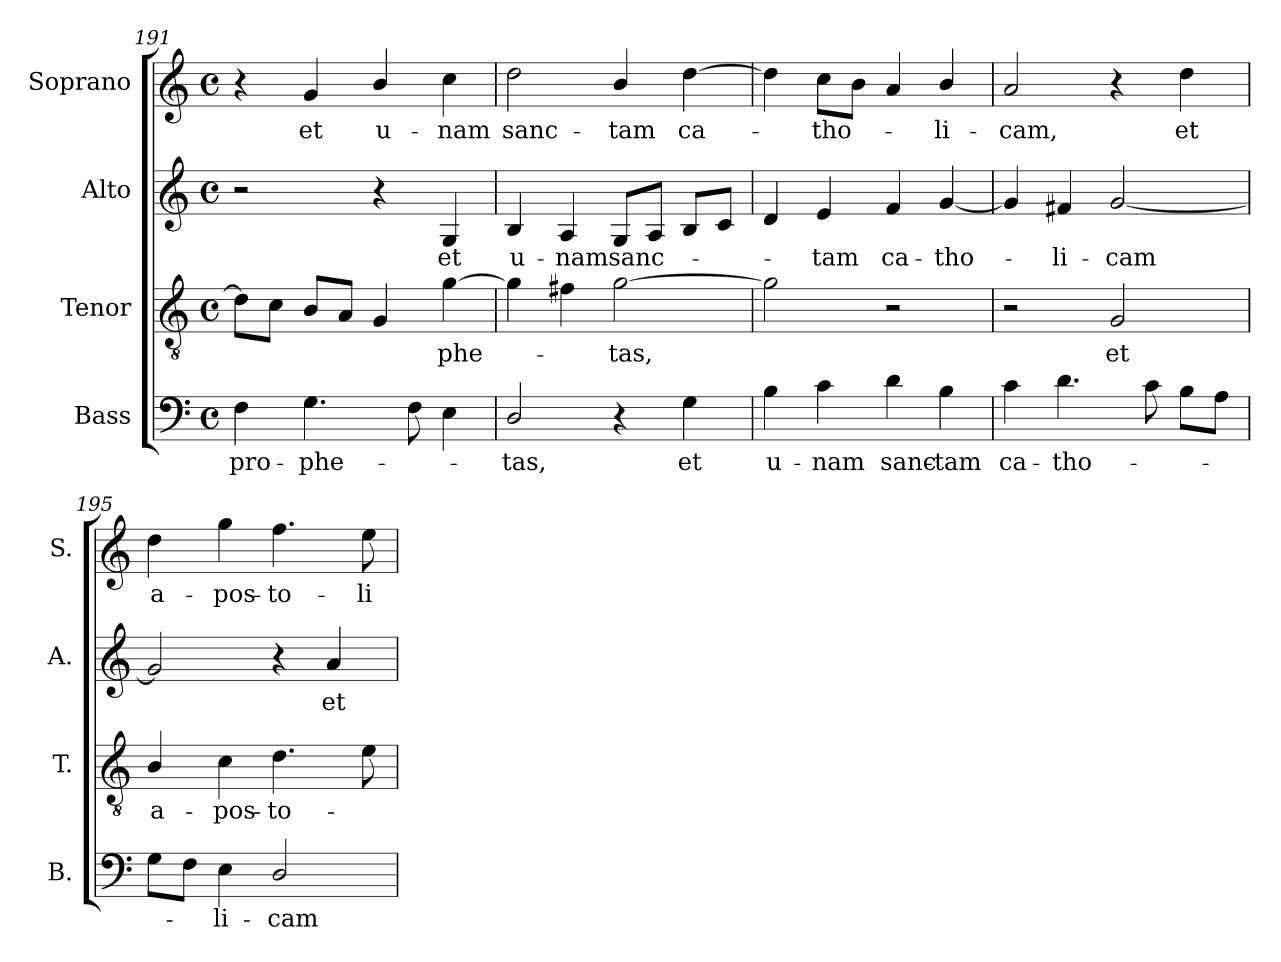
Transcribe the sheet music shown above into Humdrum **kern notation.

**kern	**text	**kern	**text	**kern	**text	**kern	**text
*part4	*part4	*part3	*part3	*part2	*part2	*part1	*part1
*staff4	*staff4	*staff3	*staff3	*staff2	*staff2	*staff1	*staff1
*I"Bass	*	*I"Tenor	*	*I"Alto	*	*I"Soprano	*
*I'B.	*	*I'T.	*	*I'A.	*	*I'S.	*
*clefF4	*	*clefGv2	*	*clefG2	*	*clefG2	*
*	*	*ITrd7c12	*	*	*	*	*
*k[]	*	*k[]	*	*k[]	*	*k[]	*
*C:	*	*C:	*	*C:	*	*C:	*
*M4/4	*	*M4/4	*	*M4/4	*	*M4/4	*
*met(c)	*	*met(c)	*	*met(c)	*	*met(c)	*
=191	=191	=191	=191	=191	=191	=191	=191
!	!LO:LY:b:color=#000000	!	!	!	!	!	!
4Fi\	pro-	8Di\L]	.	2r	.	4r	.
.	.	8Ci\J	.	.	.	.	.
!	!LO:LY:b:color=#000000	!	!	!	!	!	!
!	!	!	!	!	!	!	!LO:LY:b:color=#000000
4.Gi\	-phe-	8BBi/L	.	.	.	4gi/	et
.	.	8AAi/J	.	.	.	.	.
!	!	!	!	!	!	!	!LO:LY:b:color=#000000
.	.	4GGi/	.	4r	.	4bi/	u-
8Fi\	.	.	.	.	.	.	.
!	!	!	!LO:LY:b:color=#000000	!	!	!	!
!	!	!	!	!	!LO:LY:b:color=#000000	!	!
!	!	!	!	!	!	!	!LO:LY:b:color=#000000
4Ei\	.	[4Gi\	-phe-	4Gi/	et	4cci\	-nam
=192	=192	=192	=192	=192	=192	=192	=192
!	!LO:LY:b:color=#000000	!	!	!	!	!	!
!	!	!	!	!	!LO:LY:b:color=#000000	!	!
!	!	!	!	!	!	!	!LO:LY:b:color=#000000
2Di/	-tas,	4Gi\]	.	4Bi/	u-	2ddi\	sanc-
!	!	!	!	!	!LO:LY:b:color=#000000	!	!
.	.	4F#i\	.	4Ai/	-nam	.	.
!	!	!	!LO:LY:b:color=#000000	!	!	!	!
!	!	!	!	!	!LO:LY:b:color=#000000	!	!
!	!	!	!	!	!	!	!LO:LY:b:color=#000000
4r	.	[2Gi\	-tas,	8Gi/L	sanc-	4bi/	-tam
.	.	.	.	8Ai/J	.	.	.
!	!LO:LY:b:color=#000000	!	!	!	!	!	!
!	!	!	!	!	!	!	!LO:LY:b:color=#000000
4Gi\	et	.	.	8Bi/L	.	[4ddi\	ca-
.	.	.	.	8ci/J	.	.	.
!!LO:LB:g=z
=193	=193	=193	=193	=193	=193	=193	=193
!	!LO:LY:b:color=#000000	!	!	!	!	!	!
4Bi\	u-	2Gi\]	.	4di/	.	4ddi\]	.
!	!LO:LY:b:color=#000000	!	!	!	!	!	!
!	!	!	!	!	!LO:LY:b:color=#000000	!	!
!	!	!	!	!	!	!	!LO:LY:b:color=#000000
4ci\	-nam	.	.	4ei/	-tam	8cci\L	-tho-
.	.	.	.	.	.	8bi\J	.
!	!LO:LY:b:color=#000000	!	!	!	!	!	!
!	!	!	!	!	!LO:LY:b:color=#000000	!	!
4di\	sanc-	2r	.	4fi/	ca-	4ai/	.
!	!LO:LY:b:color=#000000	!	!	!	!	!	!
!	!	!	!	!	!LO:LY:b:color=#000000	!	!
!	!	!	!	!	!	!	!LO:LY:b:color=#000000
4Bi\	-tam	.	.	[4gi/	-tho-	4bi/	-li-
=194	=194	=194	=194	=194	=194	=194	=194
!	!LO:LY:b:color=#000000	!	!	!	!	!	!
!	!	!	!	!	!	!	!LO:LY:b:color=#000000
4ci\	ca-	2r	.	4gi/]	.	2ai/	-cam,
!	!LO:LY:b:color=#000000	!	!	!	!	!	!
!	!	!	!	!	!LO:LY:b:color=#000000	!	!
4.di\	-tho-	.	.	4f#i/	-li-	.	.
!	!	!	!LO:LY:b:color=#000000	!	!	!	!
!	!	!	!	!	!LO:LY:b:color=#000000	!	!
.	.	2GGi/	et	[2gi/	-cam	4r	.
8ci\	.	.	.	.	.	.	.
!	!	!	!	!	!	!	!LO:LY:b:color=#000000
8Bi\L	.	.	.	.	.	4ddi\	et
8Ai\J	.	.	.	.	.	.	.
=195	=195	=195	=195	=195	=195	=195	=195
!	!	!	!LO:LY:b:color=#000000	!	!	!	!
!	!	!	!	!	!	!	!LO:LY:b:color=#000000
8Gi\L	.	4BBi/	a-	2gi/]	.	4ddi\	a-
8Fi\J	.	.	.	.	.	.	.
!	!LO:LY:b:color=#000000	!	!	!	!	!	!
!	!	!	!LO:LY:b:color=#000000	!	!	!	!
!	!	!	!	!	!	!	!LO:LY:b:color=#000000
4Ei\	-li-	4Ci\	-pos-	.	.	4ggi\	-pos-
!	!LO:LY:b:color=#000000	!	!	!	!	!	!
!	!	!	!LO:LY:b:color=#000000	!	!	!	!
!	!	!	!	!	!	!	!LO:LY:b:color=#000000
2Di/	-cam	4.Di\	-to-	4r	.	4.ffi\	-to-
!	!	!	!	!	!LO:LY:b:color=#000000	!	!
.	.	.	.	4ai/	et	.	.
!	!	!	!	!	!	!	!LO:LY:b:color=#000000
.	.	8Ei\	.	.	.	8eei\	-li-
=	=	=	=	=	=	=	=
*-	*-	*-	*-	*-	*-	*-	*-
